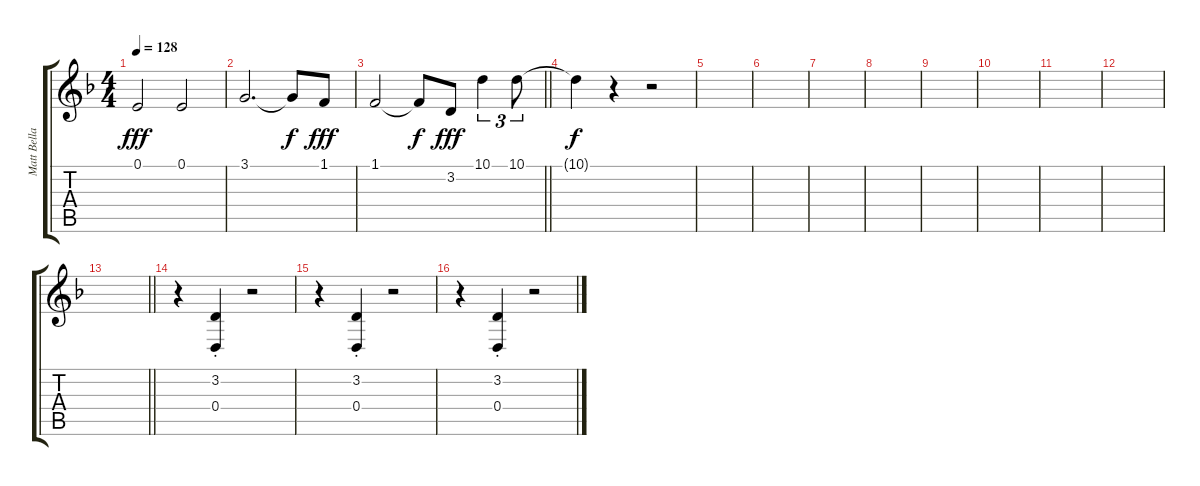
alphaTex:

\track ("Matt Bellamy Vocals" "Matt Bella") {instrument clarinet}
\staff {score tabs}
\tuning (E4 B3 G3 D3 A2 E2) {hide}
\ts (4 4)
\tempo 128
\clef g2
\ks dminor
0.1.2{dy fff} 0.1.2 |
3.1.2{d} 3.1{t}.8{dy f} 1.1.8{dy fff} |
\barLineRight lightlight
1.1.2 1.1{t}.8{dy f} 3.2.8{dy fff} 10.1.4{tu (3 2)} 10.1.8{tu (3 2)} |
10.1{t}.4{dy f} r.4 r.2 |
|
|
|
|
|
|
|
|
\barLineRight lightlight
|
r.4 (3.2{st} 0.4{st}).4 r.2 |
r.4 (3.2{st} 0.4{st}).4 r.2 |
r.4 (3.2{st} 0.4{st}).4 r.2
